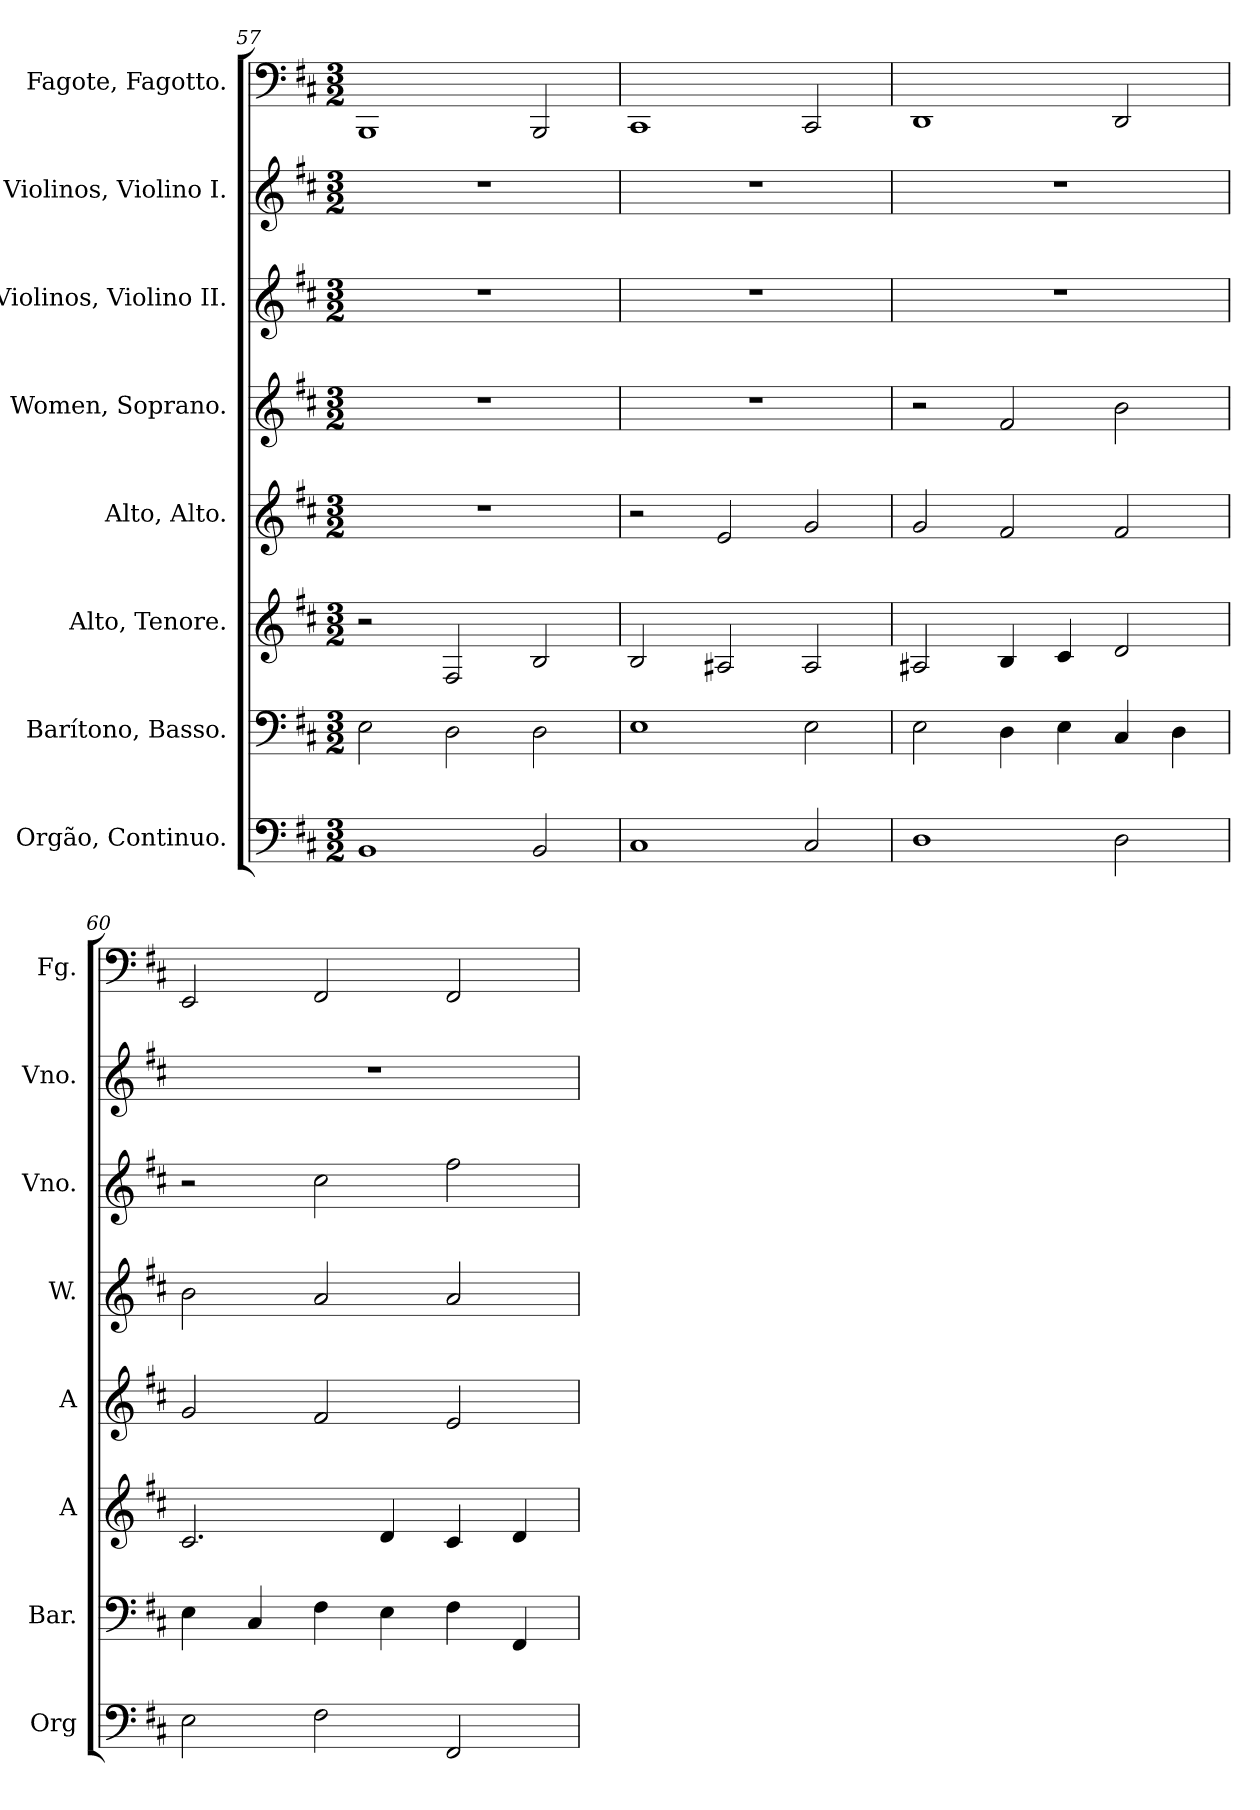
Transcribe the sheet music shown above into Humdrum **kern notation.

**kern	**kern	**kern	**kern	**kern	**kern	**kern	**kern
*part8	*part7	*part6	*part5	*part4	*part3	*part2	*part1
*staff8	*staff7	*staff6	*staff5	*staff4	*staff3	*staff2	*staff1
*I"Orgão, Continuo.	*I"Barítono, Basso.	*I"Alto, Tenore.	*I"Alto, Alto.	*I"Women, Soprano.	*I"Violinos, Violino II.	*I"Violinos, Violino I.	*I"Fagote, Fagotto.
*I'Org	*I'Bar.	*I'A	*I'A	*I'W.	*I'Vno.	*I'Vno.	*I'Fg.
*clefF4	*clefF4	*clefG2	*clefG2	*clefG2	*clefG2	*clefG2	*clefF4
*k[f#c#]	*k[f#c#]	*k[f#c#]	*k[f#c#]	*k[f#c#]	*k[f#c#]	*k[f#c#]	*k[f#c#]
*M3/2	*M3/2	*M3/2	*M3/2	*M3/2	*M3/2	*M3/2	*M3/2
=57	=57	=57	=57	=57	=57	=57	=57
1BB	2E\	2r	1.r	1.r	1.r	1.r	1BBB
.	2D\	2F#/	.	.	.	.	.
2BB/	2D\	2B/	.	.	.	.	2BBB/
=58	=58	=58	=58	=58	=58	=58	=58
1C#	1E	2B/	2r	1.r	1.r	1.r	1CC#
.	.	2A#X/	2e/	.	.	.	.
2C#/	2E\	2A#/	2g/	.	.	.	2CC#/
=59	=59	=59	=59	=59	=59	=59	=59
1D	2E\	2A#X/	2g/	2r	1.r	1.r	1DD
.	4D\	4B/	2f#/	2f#/	.	.	.
.	4E\	4c#/	.	.	.	.	.
2D\	4C#/	2d/	2f#/	2b\	.	.	2DD/
.	4D\	.	.	.	.	.	.
=60	=60	=60	=60	=60	=60	=60	=60
2E\	4E\	2.c#/	2g/	2b\	2r	1.r	2EE/
.	4C#/	.	.	.	.	.	.
2F#\	4F#\	.	2f#/	2a/	2cc#\	.	2FF#/
.	4E\	4d/	.	.	.	.	.
2FF#/	4F#\	4c#/	2e/	2a/	2ff#\	.	2FF#/
.	4FF#/	4d/	.	.	.	.	.
=	=	=	=	=	=	=	=
*-	*-	*-	*-	*-	*-	*-	*-
